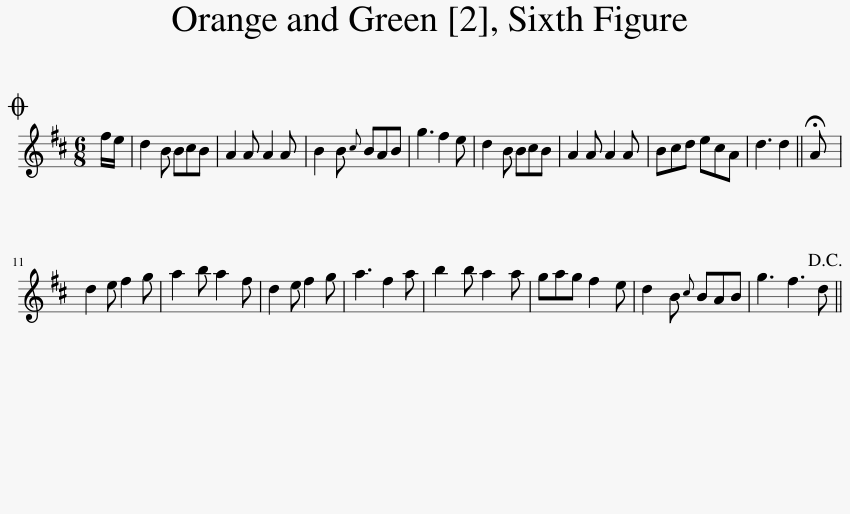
X:1
L:1/8
M:6/8
I:linebreak $
K:D
V:1 treble
V:1
O f/e/ | d2 B BcB | A2 A A2 A | B2 B{c} BAB | g3 f2 e | %5
 d2 B BcB | A2 A A2 A | Bcd ecA | d3 d2 || !fermata!A |$ %10
 d2 e f2 g | a2 b a2 f | d2 e f2 g | a3 f2 a | b2 b a2 a | %15
 gag f2 e | d2 B{c} BAB | g3 f3 d!D.C.! || %18
